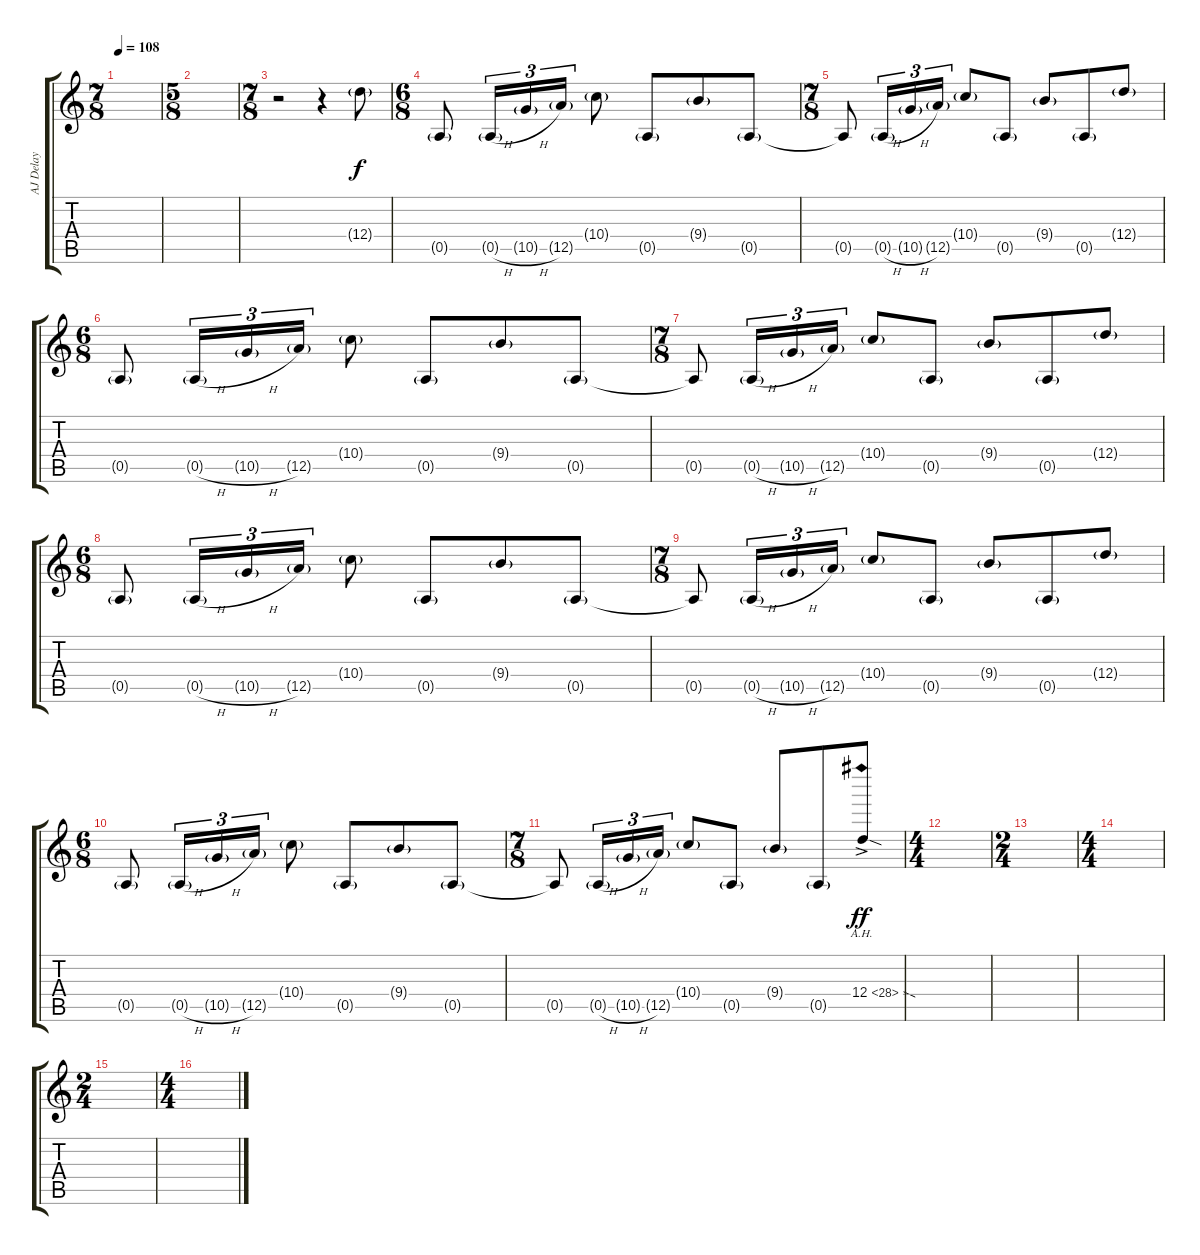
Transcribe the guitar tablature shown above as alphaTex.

\track ("AJ Delay" "AJ Delay") {instrument overdrivenguitar}
\staff {score tabs}
\tuning (E4 B3 G3 D3 A2 D2) {hide}
\ts (7 8)
\tempo 108
\clef g2
\ks c
|
\ts (5 8)
|
\ts (7 8)
r.2 r.4 12.4{g}.8 |
\ts (6 8)
0.5{g}.8 0.5{h g}.16{tu (3 2)} 10.5{h g}.16{tu (3 2)} 12.5{g}.16{tu (3 2)} 10.4{g}.8 0.5{g}.8 9.4{g}.8 0.5{g}.8 |
\ts (7 8)
0.5{t}.8 0.5{h g}.16{tu (3 2)} 10.5{h g}.16{tu (3 2)} 12.5{g}.16{tu (3 2)} 10.4{g}.8 0.5{g}.8 9.4{g}.8 0.5{g}.8 12.4{g}.8 |
\ts (6 8)
0.5{g}.8 0.5{h g}.16{tu (3 2)} 10.5{h g}.16{tu (3 2)} 12.5{g}.16{tu (3 2)} 10.4{g}.8 0.5{g}.8 9.4{g}.8 0.5{g}.8 |
\ts (7 8)
0.5{t}.8 0.5{h g}.16{tu (3 2)} 10.5{h g}.16{tu (3 2)} 12.5{g}.16{tu (3 2)} 10.4{g}.8 0.5{g}.8 9.4{g}.8 0.5{g}.8 12.4{g}.8 |
\ts (6 8)
0.5{g}.8 0.5{h g}.16{tu (3 2)} 10.5{h g}.16{tu (3 2)} 12.5{g}.16{tu (3 2)} 10.4{g}.8 0.5{g}.8 9.4{g}.8 0.5{g}.8 |
\ts (7 8)
0.5{t}.8 0.5{h g}.16{tu (3 2)} 10.5{h g}.16{tu (3 2)} 12.5{g}.16{tu (3 2)} 10.4{g}.8 0.5{g}.8 9.4{g}.8 0.5{g}.8 12.4{g}.8 |
\ts (6 8)
0.5{g}.8 0.5{h g}.16{tu (3 2)} 10.5{h g}.16{tu (3 2)} 12.5{g}.16{tu (3 2)} 10.4{g}.8 0.5{g}.8 9.4{g}.8 0.5{g}.8 |
\ts (7 8)
0.5{t}.8 0.5{h g}.16{tu (3 2)} 10.5{h g}.16{tu (3 2)} 12.5{g}.16{tu (3 2)} 10.4{g}.8 0.5{g}.8 9.4{g}.8 0.5{g}.8 12.4{ah 16 sod ac}.8{dy ff} |
\ts (4 4)
|
\ts (2 4)
|
\ts (4 4)
|
\ts (2 4)
|
\ts (4 4)
